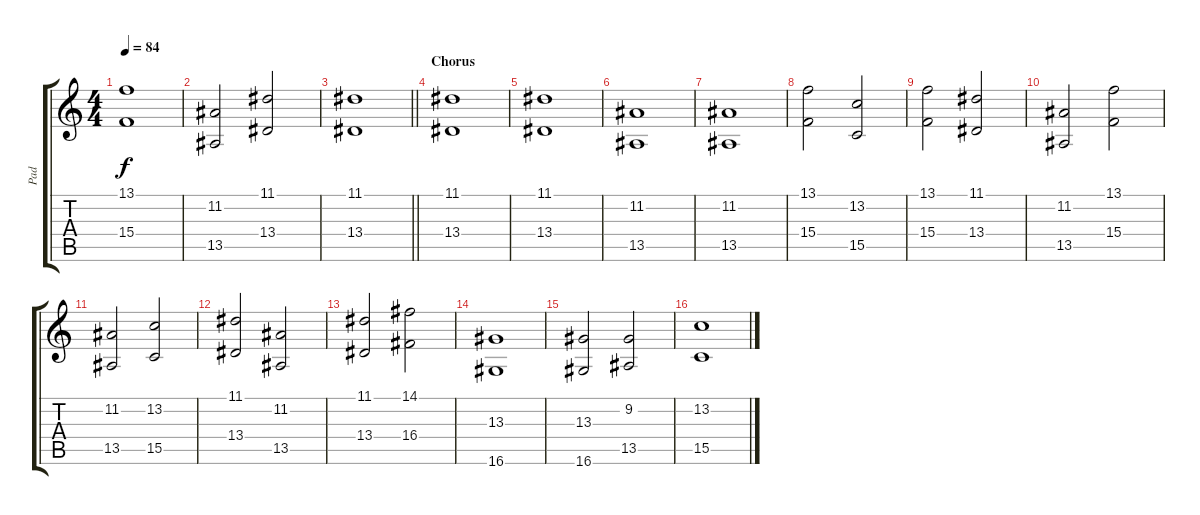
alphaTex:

\track ("Pad" "Pad") {instrument pad8sweep}
\staff {score tabs}
\tuning (E4 B3 G3 D3 A2 E2) {hide}
\ts (4 4)
\tempo 84
\clef g2
\ks c
(13.1 15.4).1{dy f} |
(11.2 13.5).2 (11.1 13.4).2 |
\barLineRight lightlight
(11.1 13.4).1 |
\section ("" "Chorus")
(11.1 13.4).1 |
(11.1 13.4).1 |
(11.2 13.5).1 |
(11.2 13.5).1 |
(13.1 15.4).2 (13.2 15.5).2 |
(13.1 15.4).2 (11.1 13.4).2 |
(11.2 13.5).2 (13.1 15.4).2 |
(11.2 13.5).2 (13.2 15.5).2 |
(11.1 13.4).2 (11.2 13.5).2 |
(11.1 13.4).2 (14.1 16.4).2 |
(13.3 16.6).1 |
(13.3 16.6).2 (9.2 13.5).2 |
(13.2 15.5).1
